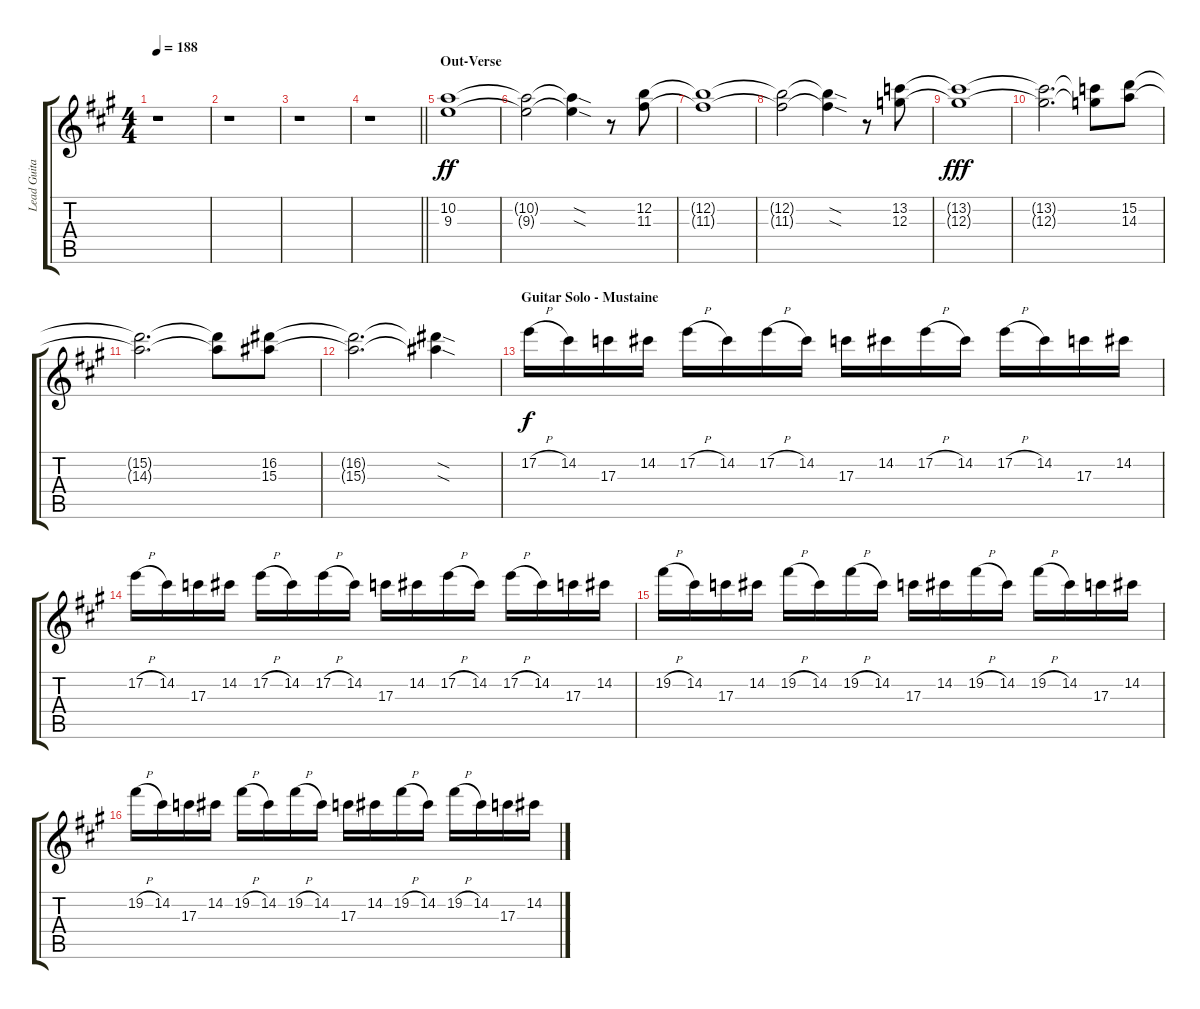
\track ("Lead Guitar(D.Mustaine)" "Lead Guita") {instrument distortionguitar}
\staff {score tabs}
\tuning (E4 B3 G3 D3 A2 E2) {hide}
\ts (4 4)
\tempo 188
\clef g2
\ks a
r.1{dy f} |
r.1 |
r.1 |
\barLineRight lightlight
r.1 |
\section ("" "Out-Verse")
(10.2 9.3).1{dy ff} |
(10.2{t} 9.3{t}).2 (10.2{sod t} 9.3{sod t}).4 r.8 (12.2 11.3).8 |
(12.2{t} 11.3{t}).1 |
(12.2{t} 11.3{t}).2 (12.2{sod t} 11.3{sod t}).4 r.8 (13.2 12.3).8 |
(13.2{t} 12.3{t}).1{dy fff} |
(13.2{t} 12.3{t}).2{d} (13.2{t} 12.3{t}).8 (15.2 14.3).8 |
(15.2{t} 14.3{t}).2{d} (15.2{t} 14.3{t}).8 (16.2 15.3).8 |
(16.2{t} 15.3{t}).2{d} (16.2{sod t} 15.3{sod t}).4 |
\section ("" "Guitar Solo - Mustaine")
17.2{h}.16{dy f} 14.2.16 17.3.16 14.2.16 17.2{h}.16 14.2.16 17.2{h}.16 14.2.16 17.3.16 14.2.16 17.2{h}.16 14.2.16 17.2{h}.16 14.2.16 17.3.16 14.2.16 |
17.2{h}.16 14.2.16 17.3.16 14.2.16 17.2{h}.16 14.2.16 17.2{h}.16 14.2.16 17.3.16 14.2.16 17.2{h}.16 14.2.16 17.2{h}.16 14.2.16 17.3.16 14.2.16 |
19.2{h}.16 14.2.16 17.3.16 14.2.16 19.2{h}.16 14.2.16 19.2{h}.16 14.2.16 17.3.16 14.2.16 19.2{h}.16 14.2.16 19.2{h}.16 14.2.16 17.3.16 14.2.16 |
19.2{h}.16 14.2.16 17.3.16 14.2.16 19.2{h}.16 14.2.16 19.2{h}.16 14.2.16 17.3.16 14.2.16 19.2{h}.16 14.2.16 19.2{h}.16 14.2.16 17.3.16 14.2.16
